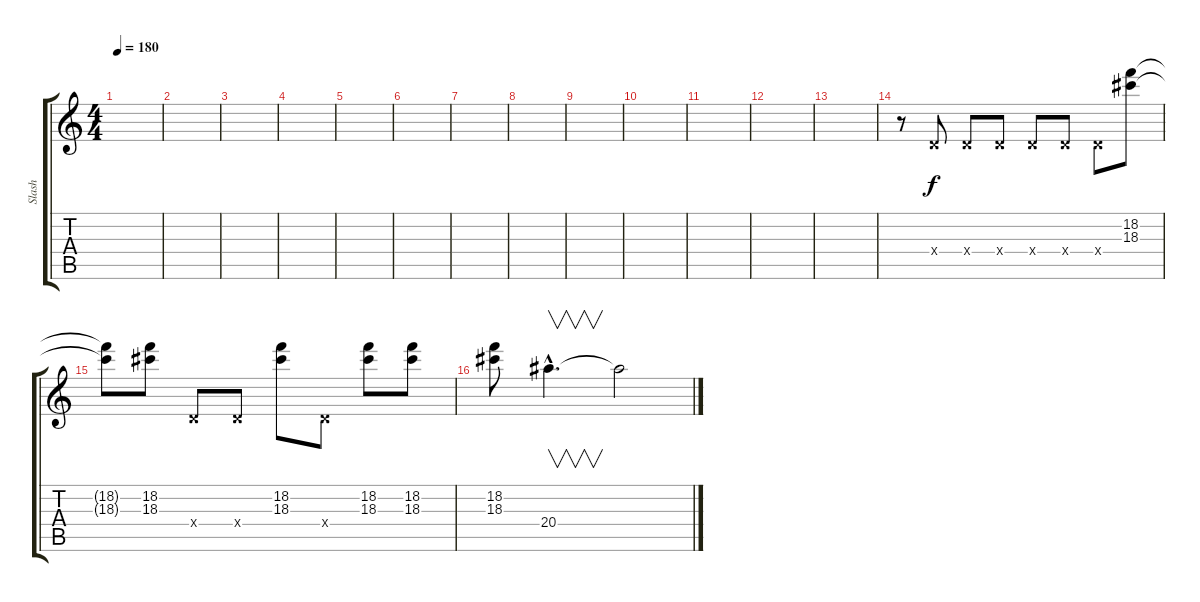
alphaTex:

\track ("Slash" "Slash") {instrument overdrivenguitar}
\staff {score tabs}
\tuning (E4 B3 G3 D3 A2 E2) {hide}
\ts (4 4)
\tempo 180
\clef g2
\ks c
|
|
|
|
|
|
|
|
|
|
|
|
|
r.8 0.4{x}.8 0.4{x}.8 0.4{x}.8 0.4{x}.8 0.4{x}.8 0.4{x}.8 (18.2 18.3).8 |
(18.2{t} 18.3{t}).8 (18.2 18.3).8 0.4{x}.8 0.4{x}.8 (18.2 18.3).8 0.4{x}.8 (18.2 18.3).8 (18.2 18.3).8 |
(18.2 18.3).8 20.4{hac}.4{v d} 20.4{t}.2
